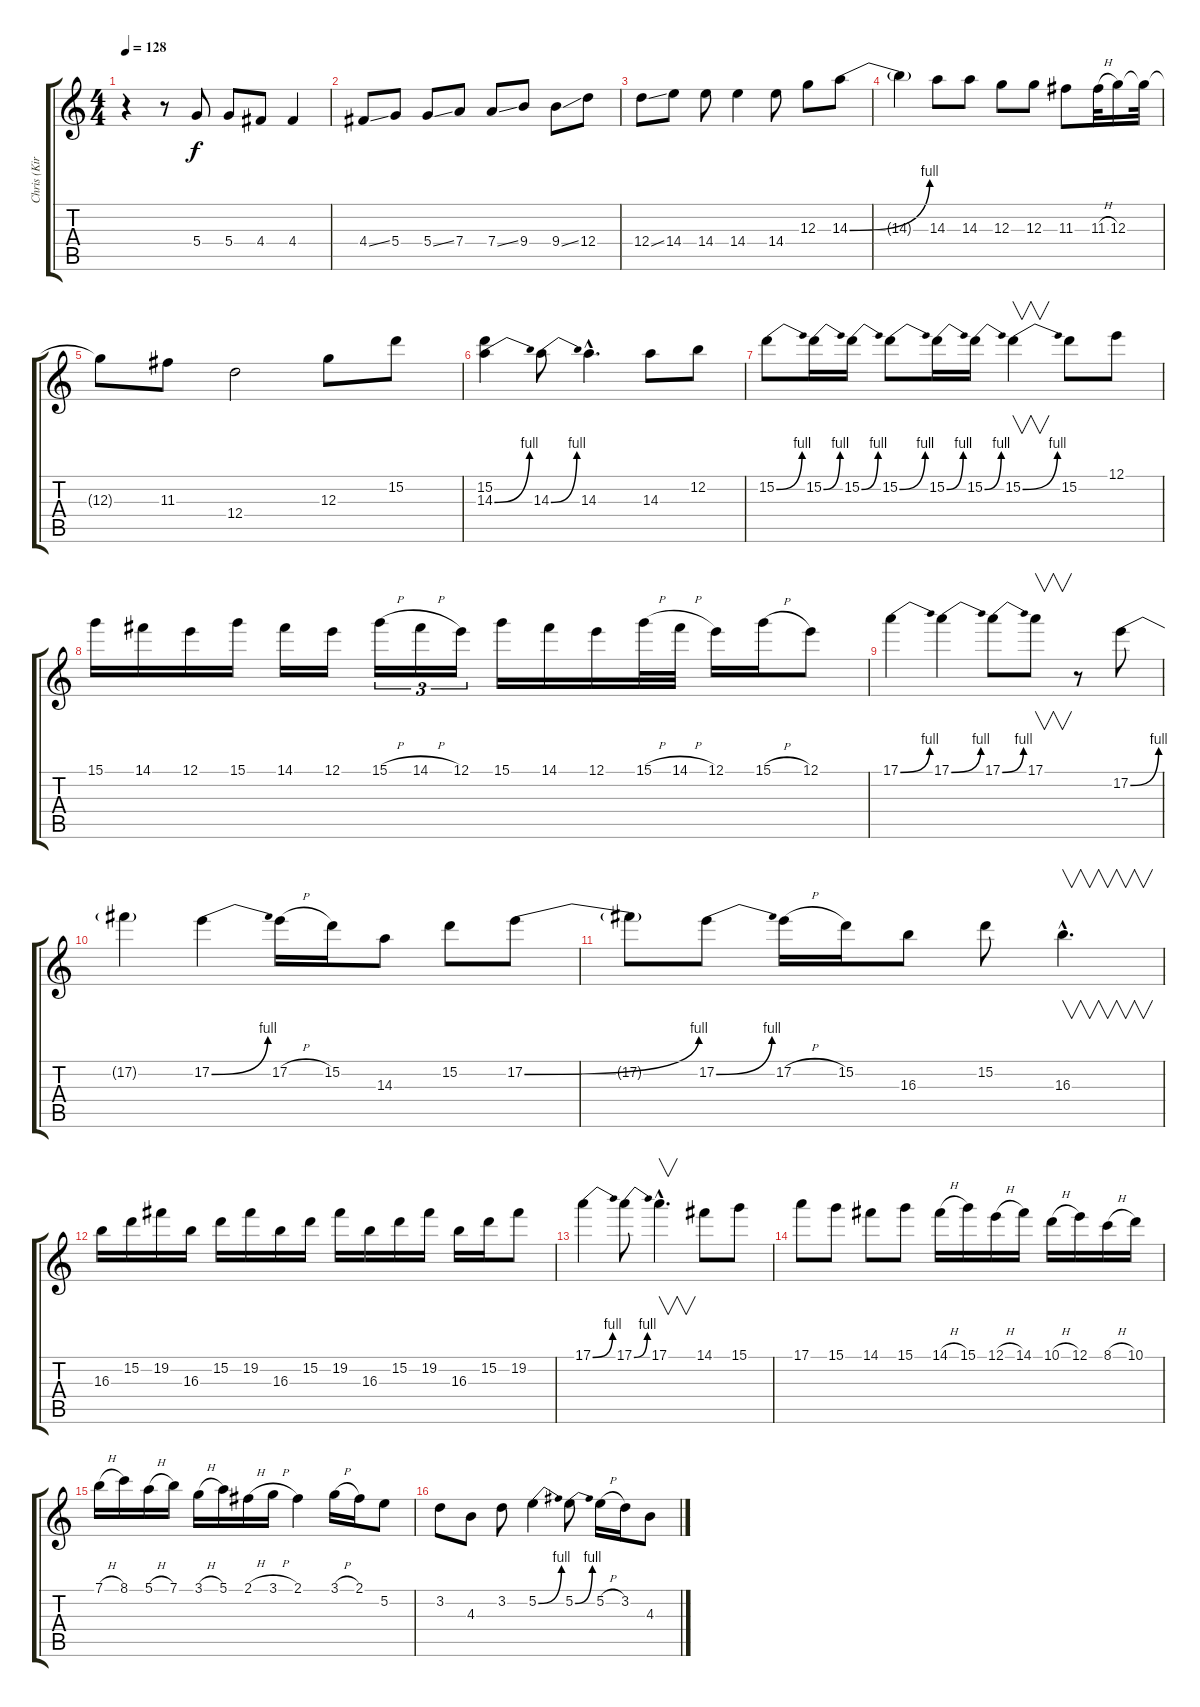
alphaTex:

\track ("Chris (Kirks Guitar's)" "Chris (Kir") {instrument overdrivenguitar}
\staff {score tabs}
\tuning (E4 B3 G3 D3 A2 E2) {hide}
\ts (4 4)
\tempo 128
\clef g2
\ks c
r.4{dy f} r.8 5.4.8 5.4.8 4.4.8 4.4.4 |
4.4{ss}.8 5.4.8 5.4{ss}.8 7.4.8 7.4{ss}.8 9.4.8 9.4{ss}.8 12.4.8 |
12.4{ss}.8 14.4.8 14.4.8 14.4.4 14.4.8 12.3.8 14.3{be (bend 0 0 60 4)}.8 |
14.3{t}.4 14.3.8 14.3.8 12.3.8 12.3.8 11.3.8 11.3{h}.32 12.3.16 12.3{t}.32 |
12.3{t}.8 11.3.8 12.4.2 12.3.8 15.2.8 |
(15.2 14.3{be (bend 0 0 60 4)}).4 14.3{be (bend 0 0 60 4)}.8 14.3{hac}.4{d} 14.3.8 12.2.8 |
15.2{be (bend 0 0 60 4)}.8 15.2{be (bend 0 0 60 4)}.16 15.2{be (bend 0 0 60 4)}.16 15.2{be (bend 0 0 60 4)}.8 15.2{be (bend 0 0 60 4)}.16 15.2{be (bend 0 0 60 4)}.16 15.2{be (bend 0 0 60 4)}.4{v} 15.2.8 12.1.8 |
15.1.16 14.1.16 12.1.16 15.1.16 14.1.16 12.1.16 15.1{h}.16{tu (3 2)} 14.1{h}.16{tu (3 2)} 12.1.16{tu (3 2)} 15.1.16 14.1.16 12.1.16 15.1{h}.32 14.1{h}.32 12.1.16 15.1{h}.16 12.1.8 |
17.1{be (bend 0 0 60 4)}.4 17.1{be (bend 0 0 60 4)}.4 17.1{be (bend 0 0 60 4)}.8 17.1.8{v} r.8 17.2{be (bend 0 0 60 4)}.8 |
17.2{t}.4 17.2{be (bend 0 0 60 4)}.4 17.2{h}.16 15.2.16 14.3.8 15.2.8 17.2{be (bend 0 0 60 4)}.8 |
17.2{t}.8 17.2{be (bend 0 0 60 4)}.8 17.2{h}.16 15.2.16 16.3.8 15.2.8 16.3{hac}.4{v d} |
16.3.16 15.2.16 19.2.16 16.3.16 15.2.16 19.2.16 16.3.16 15.2.16 19.2.16 16.3.16 15.2.16 19.2.16 16.3.16 15.2.16 19.2.8 |
17.1{be (bend 0 0 60 4)}.4 17.1{be (bend 0 0 60 4)}.8 17.1{hac}.4{v d} 14.1.8 15.1.8 |
17.1.8 15.1.8 14.1.8 15.1.8 14.1{h}.16 15.1.16 12.1{h}.16 14.1.16 10.1{h}.16 12.1.16 8.1{h}.16 10.1.16 |
7.1{h}.16 8.1.16 5.1{h}.16 7.1.16 3.1{h}.16 5.1.16 2.1{h}.16 3.1{h}.16 2.1.4 3.1{h}.16 2.1.16 5.2.8 |
3.2.8 4.3.8 3.2.8 5.2{be (bend 0 0 60 4)}.4 5.2{be (bend 0 0 60 4)}.8 5.2{h}.16 3.2.16 4.3.8
